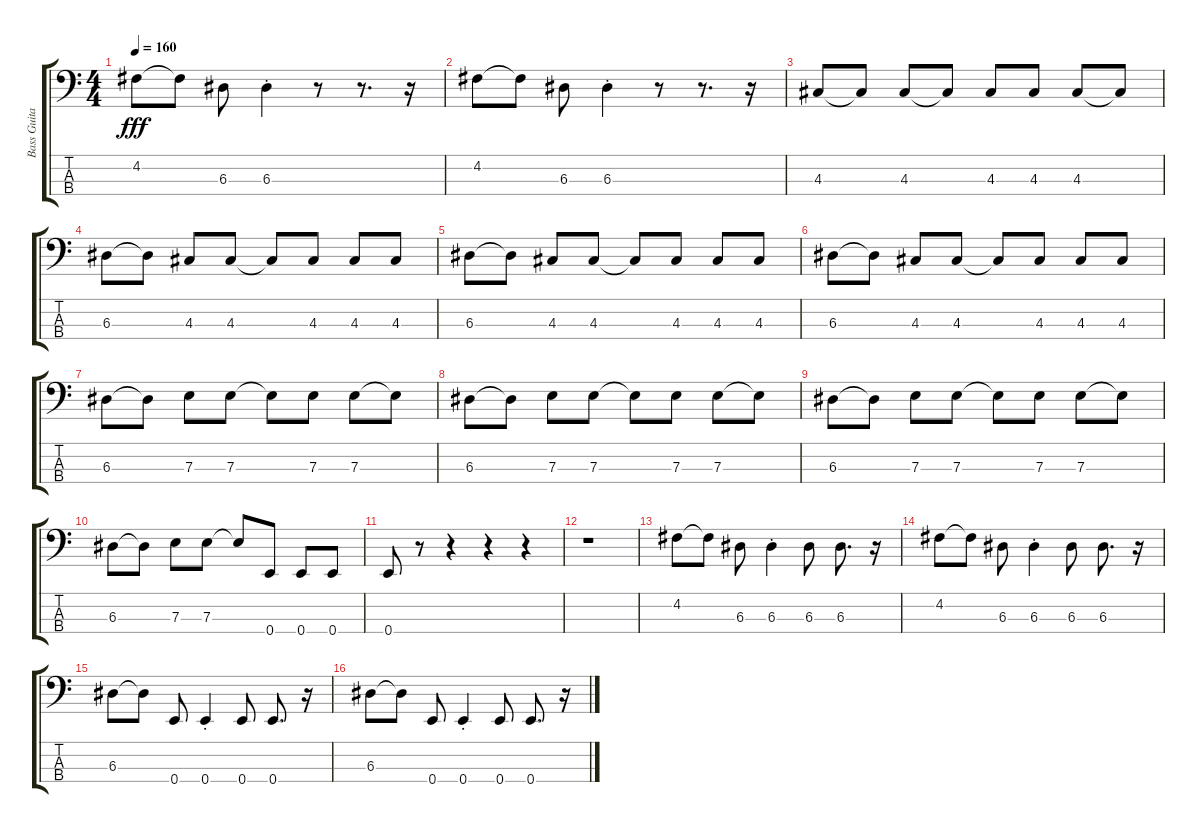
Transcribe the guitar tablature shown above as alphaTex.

\track ("Bass Guitar" "Bass Guita") {instrument electricbasspick}
\staff {score tabs}
\tuning (G2 D2 A1 E1) {hide}
\ts (4 4)
\tempo 160
\clef f4
\ks c
4.2.8{dy fff} 4.2{t}.8 6.3.8 6.3{st}.4 r.8 r.8{d} r.16 |
4.2.8 4.2{t}.8 6.3.8 6.3{st}.4 r.8 r.8{d} r.16 |
4.3.8 4.3{t}.8 4.3.8 4.3{t}.8 4.3.8 4.3.8 4.3.8 4.3{t}.8 |
6.3.8 6.3{t}.8 4.3.8 4.3.8 4.3{t}.8 4.3.8 4.3.8 4.3.8 |
6.3.8 6.3{t}.8 4.3.8 4.3.8 4.3{t}.8 4.3.8 4.3.8 4.3.8 |
6.3.8 6.3{t}.8 4.3.8 4.3.8 4.3{t}.8 4.3.8 4.3.8 4.3.8 |
6.3.8 6.3{t}.8 7.3.8 7.3.8 7.3{t}.8 7.3.8 7.3.8 7.3{t}.8 |
6.3.8 6.3{t}.8 7.3.8 7.3.8 7.3{t}.8 7.3.8 7.3.8 7.3{t}.8 |
6.3.8 6.3{t}.8 7.3.8 7.3.8 7.3{t}.8 7.3.8 7.3.8 7.3{t}.8 |
6.3.8 6.3{t}.8 7.3.8 7.3.8 7.3{t}.8 0.4.8 0.4.8 0.4.8 |
0.4.8 r.8 r.4 r.4 r.4 |
r.1 |
4.2.8 4.2{t}.8 6.3.8 6.3{st}.4 6.3.8 6.3.8{d} r.16 |
4.2.8 4.2{t}.8 6.3.8 6.3{st}.4 6.3.8 6.3.8{d} r.16 |
6.3.8 6.3{t}.8 0.4.8 0.4{st}.4 0.4.8 0.4.8{d} r.16 |
6.3.8 6.3{t}.8 0.4.8 0.4{st}.4 0.4.8 0.4.8{d} r.16
